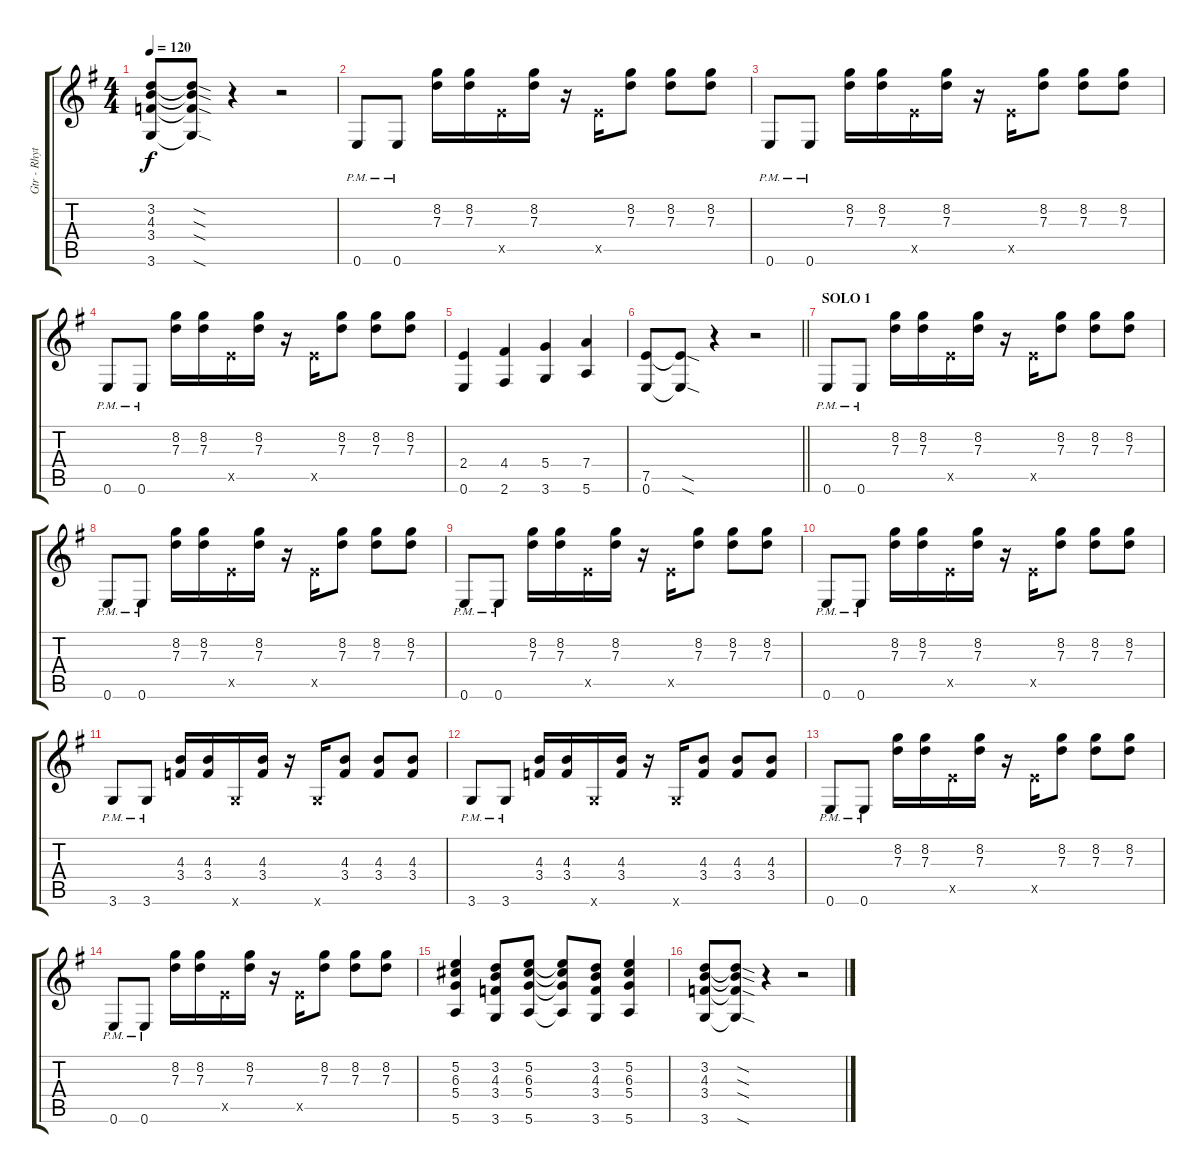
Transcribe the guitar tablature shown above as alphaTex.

\track ("Gtr - Rhythm 2" "Gtr - Rhyt") {instrument overdrivenguitar}
\staff {score tabs}
\tuning (E4 B3 G3 D3 A2 E2) {hide}
\ts (4 4)
\tempo 120
\clef g2
\ks eminor
(3.2 4.3 3.4 3.6).8{dy f} (3.2{sod t} 4.3{sod t} 3.4{sod t} 3.6{sod t}).8 r.4 r.2 |
0.6{pm}.8 0.6{pm}.8 (8.2 7.3).16 (8.2 7.3).16 7.5{x}.16 (8.2 7.3).16 r.16 7.5{x}.16 (8.2 7.3).8 (8.2 7.3).8 (8.2 7.3).8 |
0.6{pm}.8 0.6{pm}.8 (8.2 7.3).16 (8.2 7.3).16 7.5{x}.16 (8.2 7.3).16 r.16 7.5{x}.16 (8.2 7.3).8 (8.2 7.3).8 (8.2 7.3).8 |
0.6{pm}.8 0.6{pm}.8 (8.2 7.3).16 (8.2 7.3).16 7.5{x}.16 (8.2 7.3).16 r.16 7.5{x}.16 (8.2 7.3).8 (8.2 7.3).8 (8.2 7.3).8 |
(2.4 0.6).4 (4.4 2.6).4 (5.4 3.6).4 (7.4 5.6).4 |
\barLineRight lightlight
(7.5 0.6).8 (7.5{sod t} 0.6{sod t}).8 r.4 r.2 |
\section ("" "SOLO 1")
0.6{pm}.8 0.6{pm}.8 (8.2 7.3).16 (8.2 7.3).16 7.5{x}.16 (8.2 7.3).16 r.16 7.5{x}.16 (8.2 7.3).8 (8.2 7.3).8 (8.2 7.3).8 |
0.6{pm}.8 0.6{pm}.8 (8.2 7.3).16 (8.2 7.3).16 7.5{x}.16 (8.2 7.3).16 r.16 7.5{x}.16 (8.2 7.3).8 (8.2 7.3).8 (8.2 7.3).8 |
0.6{pm}.8 0.6{pm}.8 (8.2 7.3).16 (8.2 7.3).16 7.5{x}.16 (8.2 7.3).16 r.16 7.5{x}.16 (8.2 7.3).8 (8.2 7.3).8 (8.2 7.3).8 |
0.6{pm}.8 0.6{pm}.8 (8.2 7.3).16 (8.2 7.3).16 7.5{x}.16 (8.2 7.3).16 r.16 7.5{x}.16 (8.2 7.3).8 (8.2 7.3).8 (8.2 7.3).8 |
3.6{pm}.8 3.6{pm}.8 (4.3 3.4).16 (4.3 3.4).16 3.6{x}.16 (4.3 3.4).16 r.16 3.6{x}.16 (4.3 3.4).8 (4.3 3.4).8 (4.3 3.4).8 |
3.6{pm}.8 3.6{pm}.8 (4.3 3.4).16 (4.3 3.4).16 3.6{x}.16 (4.3 3.4).16 r.16 3.6{x}.16 (4.3 3.4).8 (4.3 3.4).8 (4.3 3.4).8 |
0.6{pm}.8 0.6{pm}.8 (8.2 7.3).16 (8.2 7.3).16 7.5{x}.16 (8.2 7.3).16 r.16 7.5{x}.16 (8.2 7.3).8 (8.2 7.3).8 (8.2 7.3).8 |
0.6{pm}.8 0.6{pm}.8 (8.2 7.3).16 (8.2 7.3).16 7.5{x}.16 (8.2 7.3).16 r.16 7.5{x}.16 (8.2 7.3).8 (8.2 7.3).8 (8.2 7.3).8 |
(5.2 6.3 5.4 5.6).4 (3.2 4.3 3.4 3.6).8 (5.2 6.3 5.4 5.6).8 (5.2{t} 6.3{t} 5.4{t} 5.6{t}).8 (3.2 4.3 3.4 3.6).8 (5.2 6.3 5.4 5.6).4 |
(3.2 4.3 3.4 3.6).8 (3.2{sod t} 4.3{sod t} 3.4{sod t} 3.6{sod t}).8 r.4 r.2
